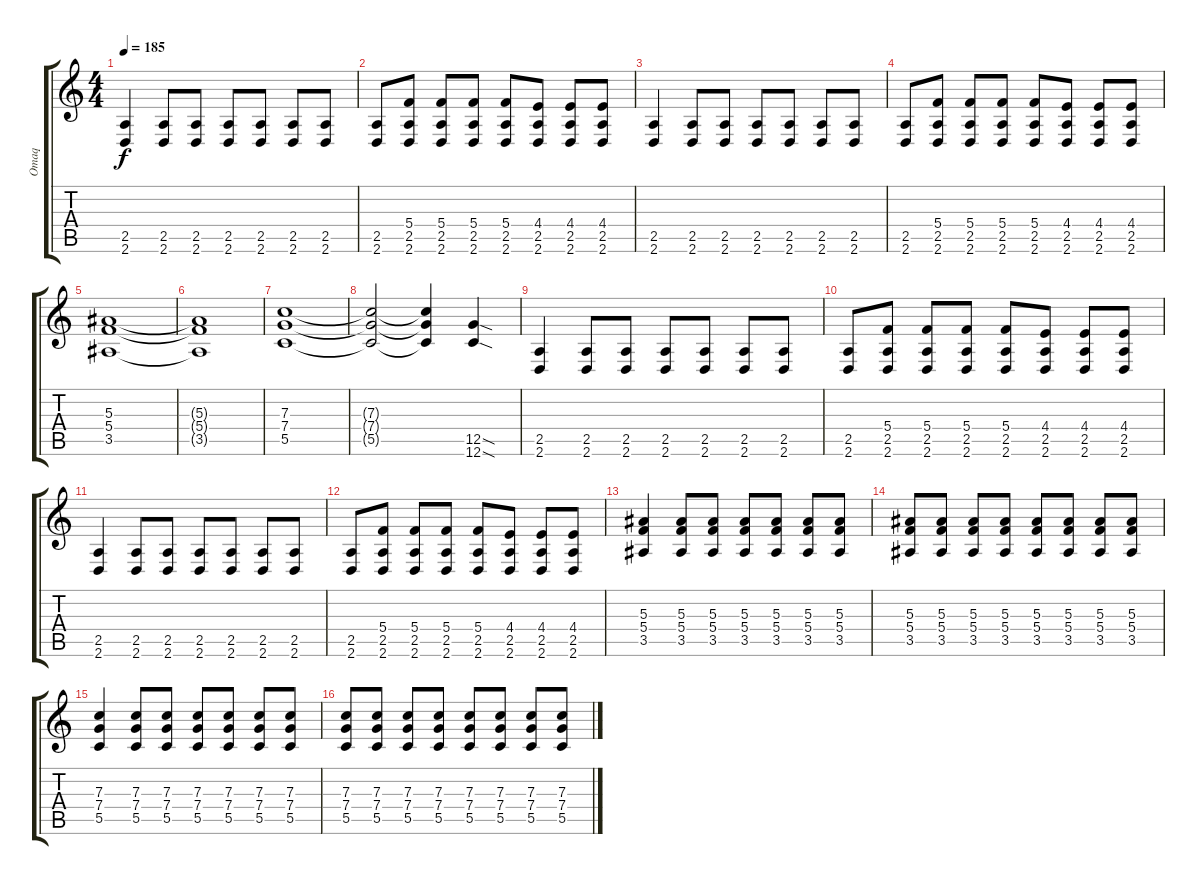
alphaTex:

\track ("Omaq" "Omaq") {instrument distortionguitar}
\staff {score tabs}
\tuning (D4 A3 F3 C3 G2 C2) {hide}
\ts (4 4)
\tempo 185
\clef g2
\ks c
(2.5 2.6).4{dy f} (2.5 2.6).8 (2.5 2.6).8 (2.5 2.6).8 (2.5 2.6).8 (2.5 2.6).8 (2.5 2.6).8 |
(2.5 2.6).8 (5.4 2.5 2.6).8 (5.4 2.5 2.6).8 (5.4 2.5 2.6).8 (5.4 2.5 2.6).8 (4.4 2.5 2.6).8 (4.4 2.5 2.6).8 (4.4 2.5 2.6).8 |
(2.5 2.6).4 (2.5 2.6).8 (2.5 2.6).8 (2.5 2.6).8 (2.5 2.6).8 (2.5 2.6).8 (2.5 2.6).8 |
(2.5 2.6).8 (5.4 2.5 2.6).8 (5.4 2.5 2.6).8 (5.4 2.5 2.6).8 (5.4 2.5 2.6).8 (4.4 2.5 2.6).8 (4.4 2.5 2.6).8 (4.4 2.5 2.6).8 |
(5.3 5.4 3.5).1 |
(5.3{t} 5.4{t} 3.5{t}).1 |
(7.3 7.4 5.5).1 |
(7.3{t} 7.4{t} 5.5{t}).2 (7.3{t} 7.4{t} 5.5{t}).4 (12.5{sod} 12.6{sod}).4 |
(2.5 2.6).4 (2.5 2.6).8 (2.5 2.6).8 (2.5 2.6).8 (2.5 2.6).8 (2.5 2.6).8 (2.5 2.6).8 |
(2.5 2.6).8 (5.4 2.5 2.6).8 (5.4 2.5 2.6).8 (5.4 2.5 2.6).8 (5.4 2.5 2.6).8 (4.4 2.5 2.6).8 (4.4 2.5 2.6).8 (4.4 2.5 2.6).8 |
(2.5 2.6).4 (2.5 2.6).8 (2.5 2.6).8 (2.5 2.6).8 (2.5 2.6).8 (2.5 2.6).8 (2.5 2.6).8 |
(2.5 2.6).8 (5.4 2.5 2.6).8 (5.4 2.5 2.6).8 (5.4 2.5 2.6).8 (5.4 2.5 2.6).8 (4.4 2.5 2.6).8 (4.4 2.5 2.6).8 (4.4 2.5 2.6).8 |
(5.3 5.4 3.5).4 (5.3 5.4 3.5).8 (5.3 5.4 3.5).8 (5.3 5.4 3.5).8 (5.3 5.4 3.5).8 (5.3 5.4 3.5).8 (5.3 5.4 3.5).8 |
(5.3 5.4 3.5).8 (5.3 5.4 3.5).8 (5.3 5.4 3.5).8 (5.3 5.4 3.5).8 (5.3 5.4 3.5).8 (5.3 5.4 3.5).8 (5.3 5.4 3.5).8 (5.3 5.4 3.5).8 |
(7.3 7.4 5.5).4 (7.3 7.4 5.5).8 (7.3 7.4 5.5).8 (7.3 7.4 5.5).8 (7.3 7.4 5.5).8 (7.3 7.4 5.5).8 (7.3 7.4 5.5).8 |
(7.3 7.4 5.5).8 (7.3 7.4 5.5).8 (7.3 7.4 5.5).8 (7.3 7.4 5.5).8 (7.3 7.4 5.5).8 (7.3 7.4 5.5).8 (7.3 7.4 5.5).8 (7.3 7.4 5.5).8
